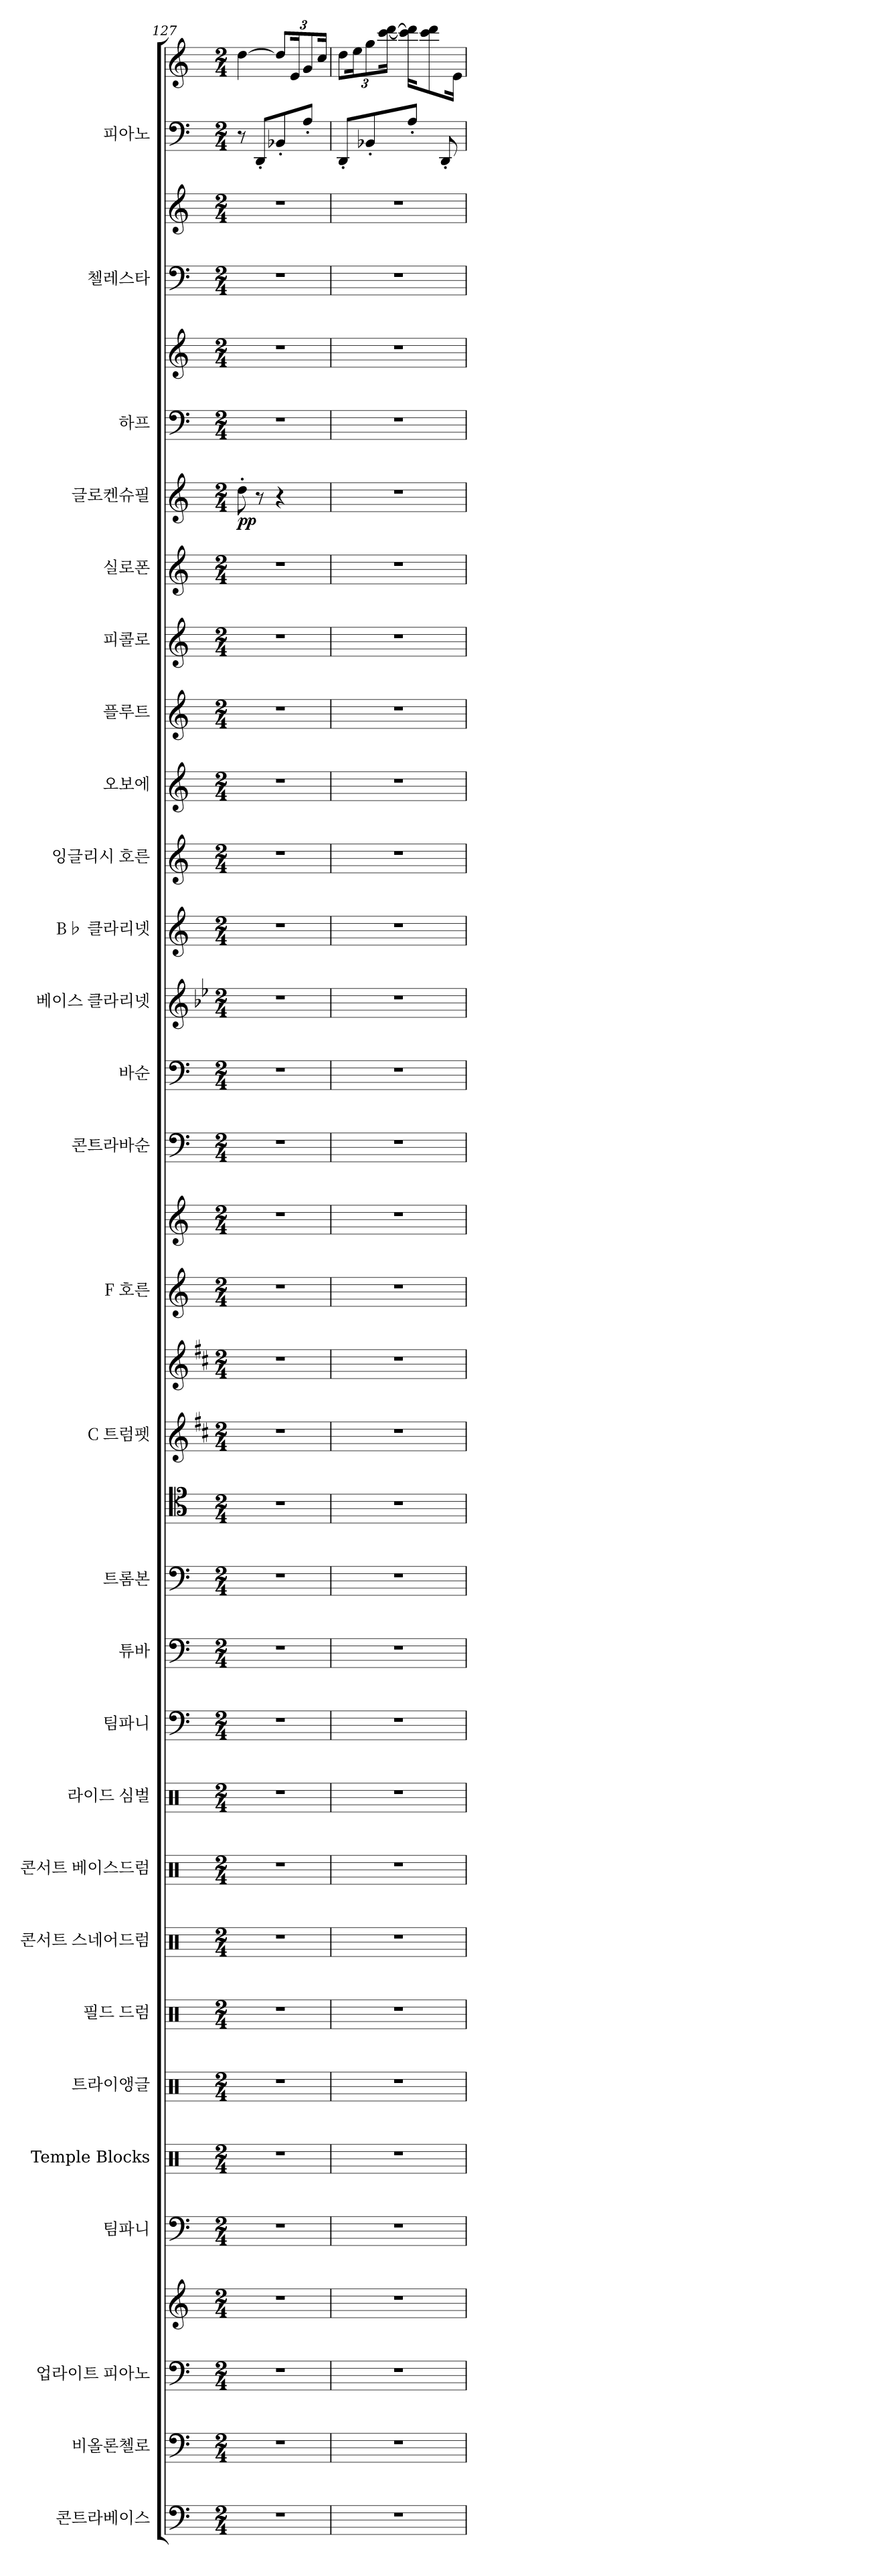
**kern	**kern	**kern	**kern	**kern	**kern	**kern	**kern	**kern	**kern	**kern	**kern	**kern	**kern	**kern	**kern	**kern	**kern	**kern	**kern	**kern	**kern	**kern	**kern	**kern	**kern	**kern	**kern	**kern	**dynam	**kern	**kern	**kern	**kern	**kern	**kern
*part28	*part27	*part26	*part26	*part25	*part24	*part23	*part22	*part21	*part20	*part19	*part18	*part17	*part16	*part16	*part15	*part15	*part14	*part14	*part13	*part12	*part11	*part10	*part9	*part8	*part7	*part6	*part5	*part4	*part4	*part3	*part3	*part2	*part2	*part1	*part1
*staff35	*staff34	*staff33	*staff32	*staff31	*staff30	*staff29	*staff28	*staff27	*staff26	*staff25	*staff24	*staff23	*staff22	*staff21	*staff20	*staff19	*staff18	*staff17	*staff16	*staff15	*staff14	*staff13	*staff12	*staff11	*staff10	*staff9	*staff8	*staff7	*staff7	*staff6	*staff5	*staff4	*staff3	*staff2	*staff1
*I"콘트라베이스	*I"비올론첼로	*I"업라이트 피아노	*	*I"팀파니	*I"Temple Blocks	*I"트라이앵글	*I"필드 드럼	*I"콘서트 스네어드럼	*I"콘서트 베이스드럼	*I"라이드 심벌	*I"팀파니	*I"튜바	*I"트롬본	*	*I"C 트럼펫	*	*I"F 호른	*	*I"콘트라바순	*I"바순	*I"베이스 클라리넷	*I"B♭ 클라리넷	*I"잉글리시 호른	*I"오보에	*I"플루트	*I"피콜로	*I"실로폰	*I"글로켄슈필	*	*I"하프	*	*I"첼레스타	*	*I"피아노	*
*	*	*	*	*	*I'Tmp. Bl.	*	*	*	*	*	*	*	*	*	*	*	*	*	*	*	*	*	*	*	*	*	*	*	*	*	*	*	*	*	*
*clefF4	*clefF4	*clefF4	*clefG2	*clefF4	*clefX	*clefX	*clefX	*clefX	*clefX	*clefX	*clefF4	*clefF4	*clefF4	*clefC4	*clefG2	*clefG2	*clefG2	*clefG2	*clefF4	*clefF4	*clefG2	*clefG2	*clefG2	*clefG2	*clefG2	*clefG2	*clefG2	*clefG2	*	*clefF4	*clefG2	*clefF4	*clefG2	*clefF4	*clefG2
*ITrd7c12	*	*	*	*	*	*	*	*	*	*	*	*	*	*	*ITrd1c2	*ITrd1c2	*ITrd4c7	*ITrd4c7	*ITrd7c12	*	*ITrd8c14	*ITrd1c2	*ITrd4c7	*	*	*ITrd-7c-12	*ITrd-7c-12	*ITrd-14c-24	*	*	*	*ITrd-7c-12	*ITrd-7c-12	*	*
*k[]	*k[]	*k[]	*k[]	*k[]	*k[]	*k[]	*k[]	*k[]	*k[]	*k[]	*k[]	*k[]	*k[]	*k[]	*k[]	*k[]	*k[b-]	*k[b-]	*k[]	*k[]	*k[b-e-]	*k[b-e-]	*k[b-]	*k[]	*k[]	*k[]	*k[]	*k[]	*	*k[]	*k[]	*k[]	*k[]	*k[]	*k[]
*M2/4	*M2/4	*M2/4	*M2/4	*M2/4	*M2/4	*M2/4	*M2/4	*M2/4	*M2/4	*M2/4	*M2/4	*M2/4	*M2/4	*M2/4	*M2/4	*M2/4	*M2/4	*M2/4	*M2/4	*M2/4	*M2/4	*M2/4	*M2/4	*M2/4	*M2/4	*M2/4	*M2/4	*M2/4	*	*M2/4	*M2/4	*M2/4	*M2/4	*M2/4	*M2/4
=127	=127	=127	=127	=127	=127	=127	=127	=127	=127	=127	=127	=127	=127	=127	=127	=127	=127	=127	=127	=127	=127	=127	=127	=127	=127	=127	=127	=127	=127	=127	=127	=127	=127	=127	=127
!	!	!	!	!	!	!	!	!	!	!	!	!	!	!	!	!	!	!	!	!	!	!	!	!	!	!	!	!	!LO:DY:b	!	!	!	!	!	!
2r	2r	2r	2r	2r	2r	2r	2r	2r	2r	2r	2r	2r	2r	2r	2r	2r	2r	2r	2r	2r	2r	2r	2r	2r	2r	2r	2r	8dddd'\	pp	2r	2r	2r	2r	8r	[4dd\
.	.	.	.	.	.	.	.	.	.	.	.	.	.	.	.	.	.	.	.	.	.	.	.	.	.	.	.	8r	.	.	.	.	.	8DD'/L	.
*	*	*	*	*	*	*	*	*	*	*	*	*	*	*	*	*	*	*	*	*	*	*	*	*	*	*	*	*	*	*	*	*	*	*	*Xbrackettup
.	.	.	.	.	.	.	.	.	.	.	.	.	.	.	.	.	.	.	.	.	.	.	.	.	.	.	.	4r	.	.	.	.	.	8BB-X'/	12dd/L]
.	.	.	.	.	.	.	.	.	.	.	.	.	.	.	.	.	.	.	.	.	.	.	.	.	.	.	.	.	.	.	.	.	.	.	24e/K
.	.	.	.	.	.	.	.	.	.	.	.	.	.	.	.	.	.	.	.	.	.	.	.	.	.	.	.	.	.	.	.	.	.	8A'/J	12g/
.	.	.	.	.	.	.	.	.	.	.	.	.	.	.	.	.	.	.	.	.	.	.	.	.	.	.	.	.	.	.	.	.	.	.	24cc/Jk
!!LO:LB:g=z
=128	=128	=128	=128	=128	=128	=128	=128	=128	=128	=128	=128	=128	=128	=128	=128	=128	=128	=128	=128	=128	=128	=128	=128	=128	=128	=128	=128	=128	=128	=128	=128	=128	=128	=128	=128
2r	2r	2r	2r	2r	2r	2r	2r	2r	2r	2r	2r	2r	2r	2r	2r	2r	2r	2r	2r	2r	2r	2r	2r	2r	2r	2r	2r	2r	.	2r	2r	2r	2r	8DD'/L	12dd\L
.	.	.	.	.	.	.	.	.	.	.	.	.	.	.	.	.	.	.	.	.	.	.	.	.	.	.	.	.	.	.	.	.	.	.	24ee\K
.	.	.	.	.	.	.	.	.	.	.	.	.	.	.	.	.	.	.	.	.	.	.	.	.	.	.	.	.	.	.	.	.	.	8BB-X'/	12gg\
.	.	.	.	.	.	.	.	.	.	.	.	.	.	.	.	.	.	.	.	.	.	.	.	.	.	.	.	.	.	.	.	.	.	.	[24ccc\ [24ddd\Jk
.	.	.	.	.	.	.	.	.	.	.	.	.	.	.	.	.	.	.	.	.	.	.	.	.	.	.	.	.	.	.	.	.	.	8A'/J	16ccc\] 16ddd\]KL
.	.	.	.	.	.	.	.	.	.	.	.	.	.	.	.	.	.	.	.	.	.	.	.	.	.	.	.	.	.	.	.	.	.	.	8ccc\ 8ddd\
.	.	.	.	.	.	.	.	.	.	.	.	.	.	.	.	.	.	.	.	.	.	.	.	.	.	.	.	.	.	.	.	.	.	8DD'/L	.
.	.	.	.	.	.	.	.	.	.	.	.	.	.	.	.	.	.	.	.	.	.	.	.	.	.	.	.	.	.	.	.	.	.	.	16e\Jk
=	=	=	=	=	=	=	=	=	=	=	=	=	=	=	=	=	=	=	=	=	=	=	=	=	=	=	=	=	=	=	=	=	=	=	=
*-	*-	*-	*-	*-	*-	*-	*-	*-	*-	*-	*-	*-	*-	*-	*-	*-	*-	*-	*-	*-	*-	*-	*-	*-	*-	*-	*-	*-	*-	*-	*-	*-	*-	*-	*-
